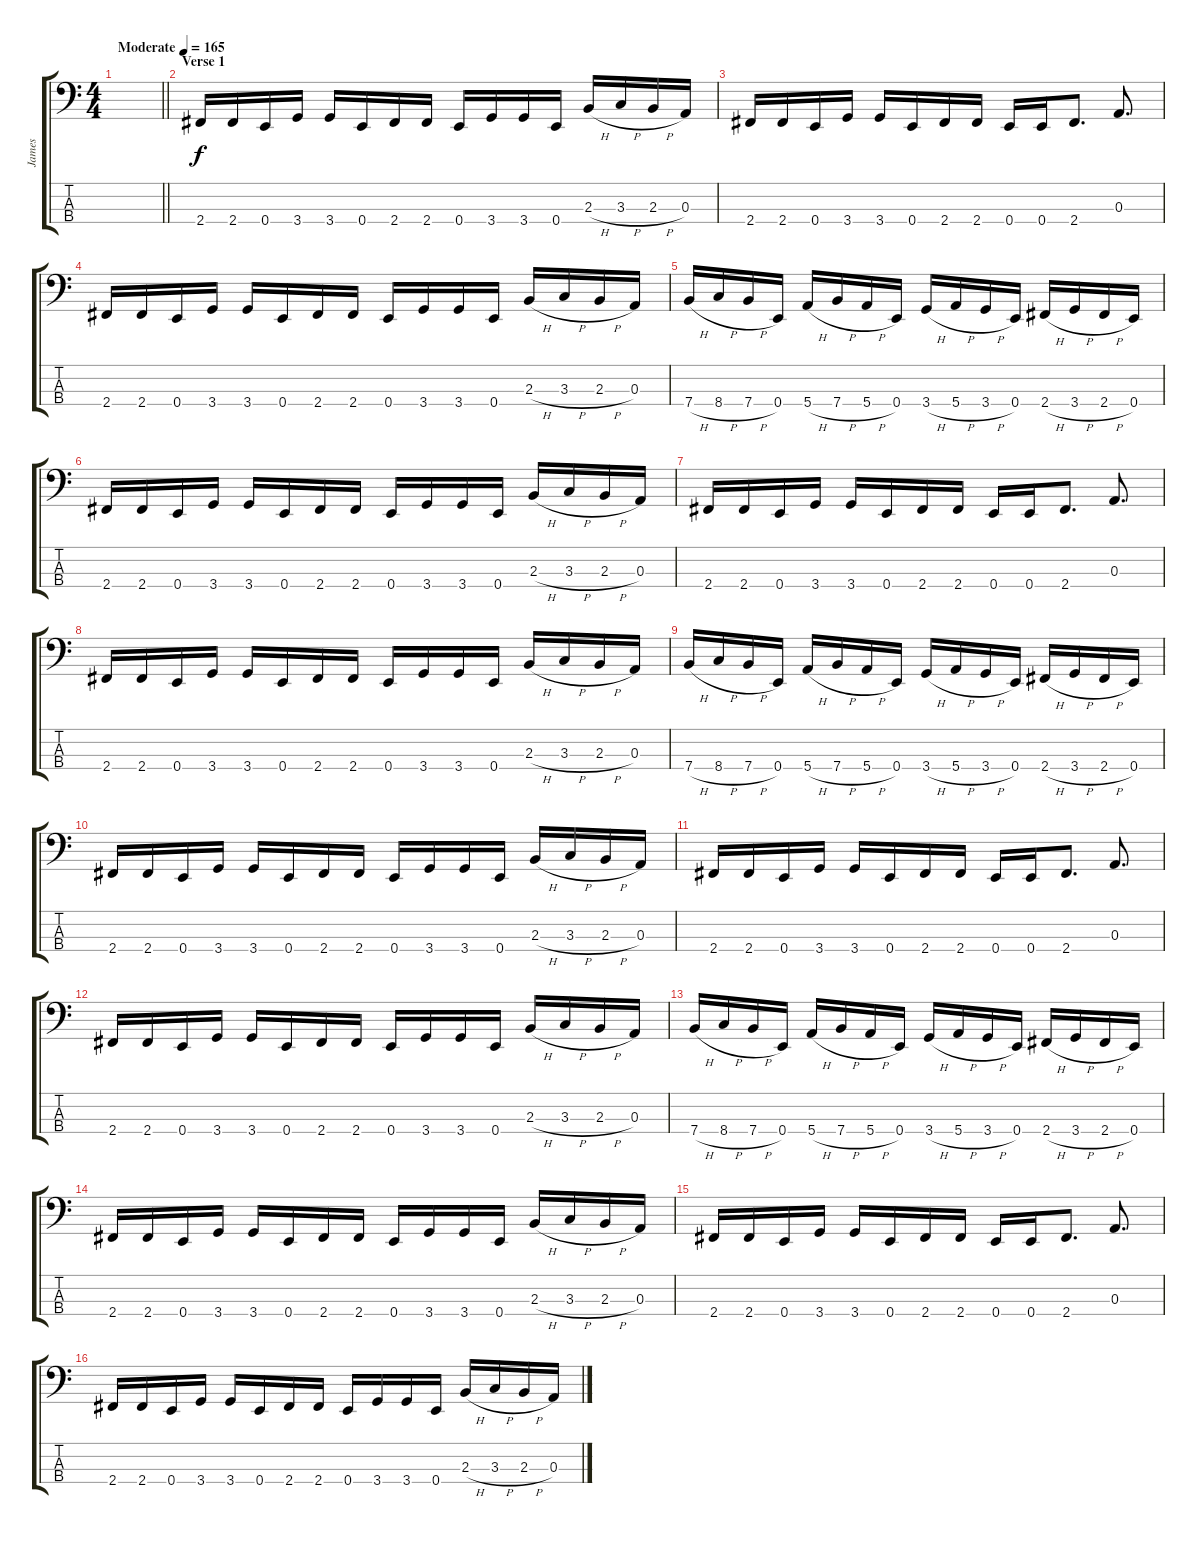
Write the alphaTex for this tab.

\track ("James" "James") {instrument electricbasspick}
\staff {score tabs}
\tuning (G2 D2 A1 E1) {hide}
\ts (4 4)
\tempo (165 "Moderate")
\clef f4
\barLineRight lightlight
\ks c
|
\section ("" "Verse 1")
2.4.16 2.4.16 0.4.16 3.4.16 3.4.16 0.4.16 2.4.16 2.4.16 0.4.16 3.4.16 3.4.16 0.4.16 2.3{h}.16 3.3{h}.16 2.3{h}.16 0.3.16 |
2.4.16 2.4.16 0.4.16 3.4.16 3.4.16 0.4.16 2.4.16 2.4.16 0.4.16 0.4.16 2.4.8{d} 0.3.8{d} |
2.4.16 2.4.16 0.4.16 3.4.16 3.4.16 0.4.16 2.4.16 2.4.16 0.4.16 3.4.16 3.4.16 0.4.16 2.3{h}.16 3.3{h}.16 2.3{h}.16 0.3.16 |
7.4{h}.16 8.4{h}.16 7.4{h}.16 0.4.16 5.4{h}.16 7.4{h}.16 5.4{h}.16 0.4.16 3.4{h}.16 5.4{h}.16 3.4{h}.16 0.4.16 2.4{h}.16 3.4{h}.16 2.4{h}.16 0.4.16 |
2.4.16 2.4.16 0.4.16 3.4.16 3.4.16 0.4.16 2.4.16 2.4.16 0.4.16 3.4.16 3.4.16 0.4.16 2.3{h}.16 3.3{h}.16 2.3{h}.16 0.3.16 |
2.4.16 2.4.16 0.4.16 3.4.16 3.4.16 0.4.16 2.4.16 2.4.16 0.4.16 0.4.16 2.4.8{d} 0.3.8{d} |
2.4.16 2.4.16 0.4.16 3.4.16 3.4.16 0.4.16 2.4.16 2.4.16 0.4.16 3.4.16 3.4.16 0.4.16 2.3{h}.16 3.3{h}.16 2.3{h}.16 0.3.16 |
7.4{h}.16 8.4{h}.16 7.4{h}.16 0.4.16 5.4{h}.16 7.4{h}.16 5.4{h}.16 0.4.16 3.4{h}.16 5.4{h}.16 3.4{h}.16 0.4.16 2.4{h}.16 3.4{h}.16 2.4{h}.16 0.4.16 |
2.4.16 2.4.16 0.4.16 3.4.16 3.4.16 0.4.16 2.4.16 2.4.16 0.4.16 3.4.16 3.4.16 0.4.16 2.3{h}.16 3.3{h}.16 2.3{h}.16 0.3.16 |
2.4.16 2.4.16 0.4.16 3.4.16 3.4.16 0.4.16 2.4.16 2.4.16 0.4.16 0.4.16 2.4.8{d} 0.3.8{d} |
2.4.16 2.4.16 0.4.16 3.4.16 3.4.16 0.4.16 2.4.16 2.4.16 0.4.16 3.4.16 3.4.16 0.4.16 2.3{h}.16 3.3{h}.16 2.3{h}.16 0.3.16 |
7.4{h}.16 8.4{h}.16 7.4{h}.16 0.4.16 5.4{h}.16 7.4{h}.16 5.4{h}.16 0.4.16 3.4{h}.16 5.4{h}.16 3.4{h}.16 0.4.16 2.4{h}.16 3.4{h}.16 2.4{h}.16 0.4.16 |
2.4.16 2.4.16 0.4.16 3.4.16 3.4.16 0.4.16 2.4.16 2.4.16 0.4.16 3.4.16 3.4.16 0.4.16 2.3{h}.16 3.3{h}.16 2.3{h}.16 0.3.16 |
2.4.16 2.4.16 0.4.16 3.4.16 3.4.16 0.4.16 2.4.16 2.4.16 0.4.16 0.4.16 2.4.8{d} 0.3.8{d} |
2.4.16 2.4.16 0.4.16 3.4.16 3.4.16 0.4.16 2.4.16 2.4.16 0.4.16 3.4.16 3.4.16 0.4.16 2.3{h}.16 3.3{h}.16 2.3{h}.16 0.3.16
